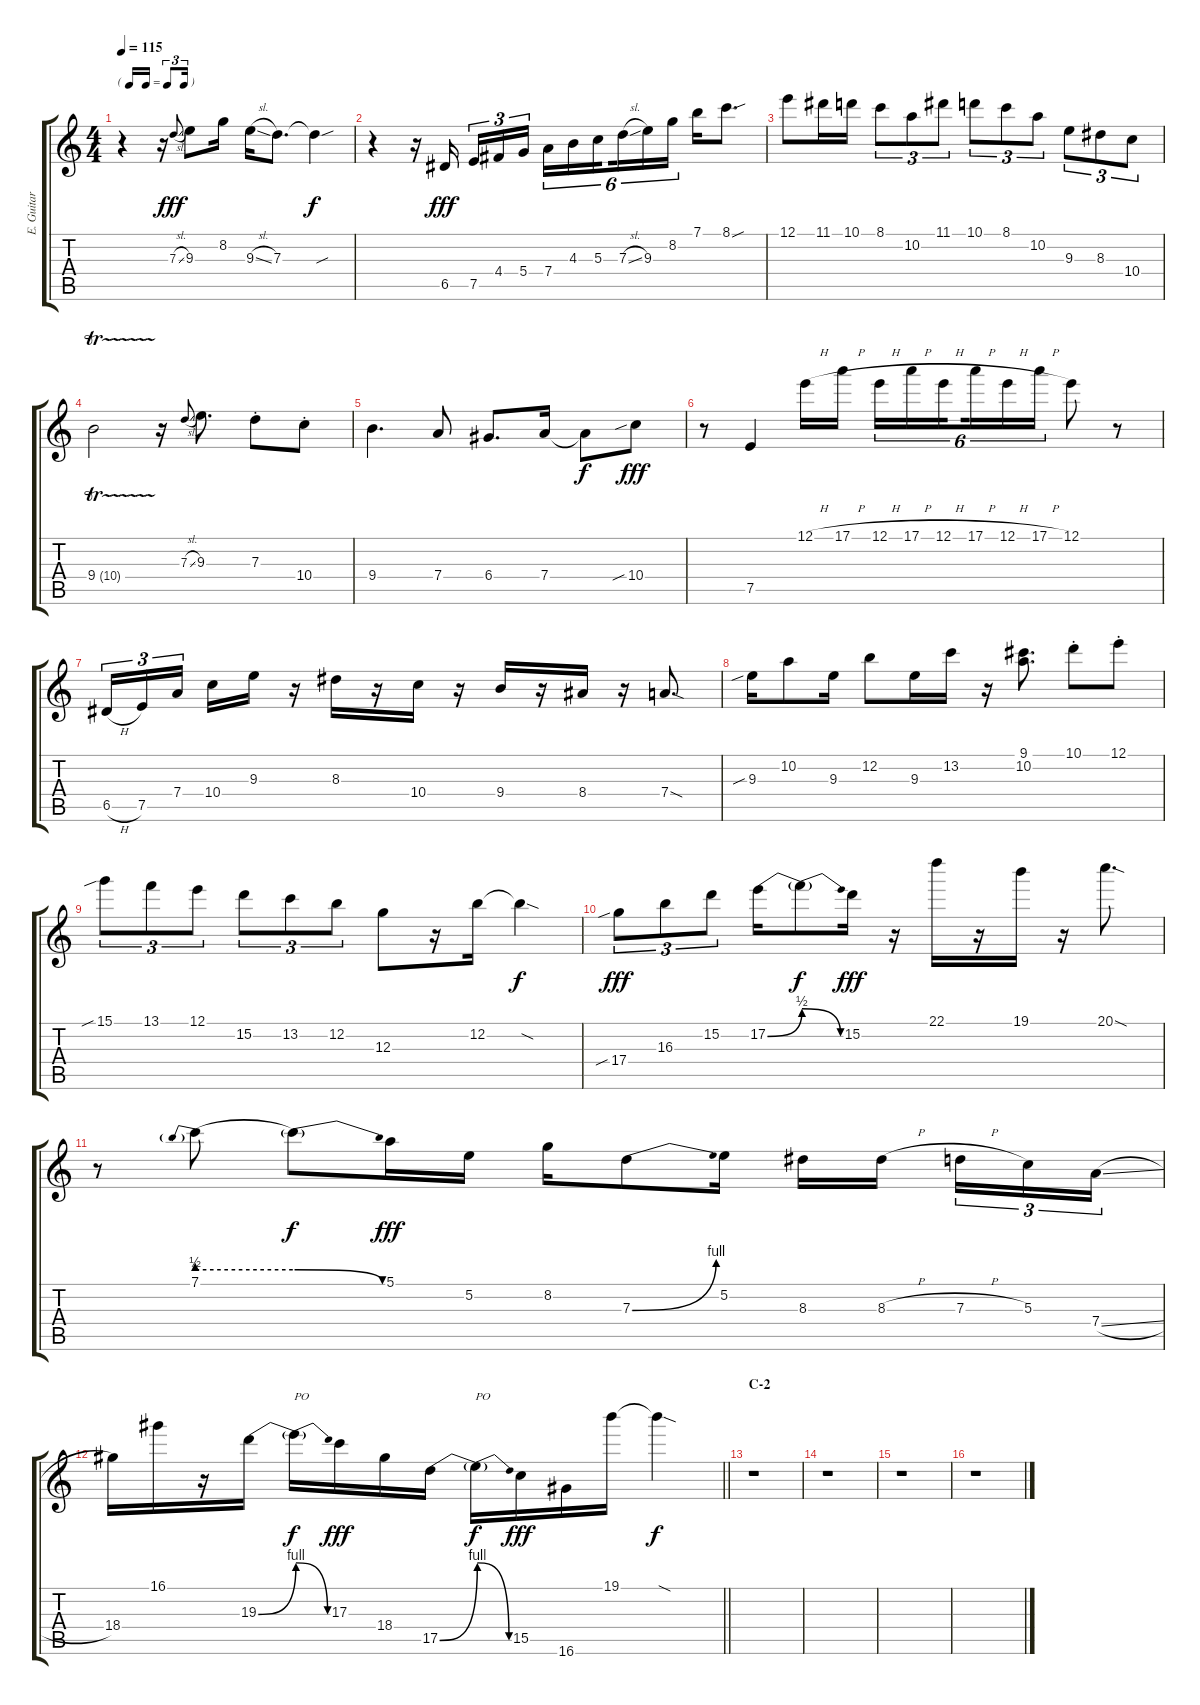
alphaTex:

\track ("E. Guitar I" "E. Guitar ") {instrument electricguitarjazz}
\staff {score tabs}
\tuning (E4 B3 G3 D3 A2 E2) {hide}
\ts (4 4)
\tf triplet16th
\tempo 115
\clef g2
\ks c
r.4{dy fff} r.16 7.3{sl}.8{gr onbeat} 9.3.8 8.2.16 9.3{sl}.16 7.3.8{d} 7.3{sou t}.4{dy f} |
r.4 r.16 6.5.16{dy fff beam splitsecondary} 7.5.16{tu (3 2)} 4.4.16{tu (3 2)} 5.4.16{tu (3 2)} 7.4.16{tu (6 4)} 4.3.16{tu (6 4)} 5.3.16{tu (6 4) beam splitsecondary} 7.3{sl}.16{tu (6 4)} 9.3.16{tu (6 4)} 8.2.16{tu (6 4)} 7.1.16 8.1{sou}.8{d} |
12.1.8 11.1.16 10.1.16 8.1.8{tu (3 2)} 10.2.8{tu (3 2)} 11.1.8{tu (3 2)} 10.1.8{tu (3 2)} 8.1.8{tu (3 2)} 10.2.8{tu (3 2)} 9.3.8{tu (3 2)} 8.3.8{tu (3 2)} 10.4.8{tu (3 2)} |
9.4{tr (10 32)}.2 r.16 7.3{sl}.8{gr onbeat} 9.3.8{d} 7.3{st}.8 10.4{st}.8 |
9.4.4{d} 7.4.8 6.4.8{d} 7.4.16 7.4{t}.8{dy f} 10.4{sib}.8{dy fff} |
r.8 7.5.4 12.1{h}.16 17.1{h}.16 12.1{h}.16{tu (6 4)} 17.1{h}.16{tu (6 4)} 12.1{h}.16{tu (6 4) beam splitsecondary} 17.1{h}.16{tu (6 4)} 12.1{h}.16{tu (6 4)} 17.1{h}.16{tu (6 4)} 12.1.8 r.8 |
6.5{h}.16{tu (3 2)} 7.5.16{tu (3 2)} 7.4.16{tu (3 2) beam splitsecondary} 10.4.16 9.3.16 r.16 8.3.16 r.16 10.4.16 r.16 9.4.16 r.16 8.4.16 r.16 7.4{sod}.8{d} |
9.3{sib}.16 10.2.8 9.3.16 12.2.8 9.3.16 13.2.16 r.16 (9.1 10.2).8{d} 10.1{st}.8 12.1{st}.8 |
15.1{sib}.8{tu (3 2)} 13.1.8{tu (3 2)} 12.1.8{tu (3 2)} 15.2.8{tu (3 2)} 13.2.8{tu (3 2)} 12.2.8{tu (3 2)} 12.3.8 r.16 12.2.16 12.2{sod t}.4{dy f} |
17.4{sib}.8{tu (3 2) dy fff} 16.3.8{tu (3 2)} 15.2.8{tu (3 2)} 17.2{be (bend 0 0 60 2)}.16 17.2{be (release 0 2 60 0) t}.8{dy f} 15.2.16{dy fff} r.16 22.1.16 r.16 19.1.16 r.16 20.1{sod}.8{d} |
r.8 7.1{be (prebend 0 2 60 2)}.8 7.1{be (release 0 2 60 0) t}.8{dy f} 5.1.16{dy fff} 5.2.16 8.2.16 7.3{be (bend 0 0 60 4)}.8 5.2.16 8.3.16 8.3{h}.16{beam splitsecondary} 7.3{h}.16{tu (3 2)} 5.3.16{tu (3 2)} 7.4{sl}.16{tu (3 2)} |
\barLineRight lightlight
18.4.16 16.1.16 r.16 19.3{be (bend 0 0 60 4)}.16 19.3{be (release 0 4 60 0) t}.16{txt "PO" dy f} 17.3.16{dy fff} 18.4.16 17.5{be (bend 0 0 60 4)}.16 17.5{be (release 0 4 60 0) t}.16{txt "PO" dy f} 15.5.16{dy fff} 16.6.16 19.1.16 19.1{sod t}.4{dy f} |
\section ("" "C-2")
r.1 |
r.1 |
r.1 |
r.1
